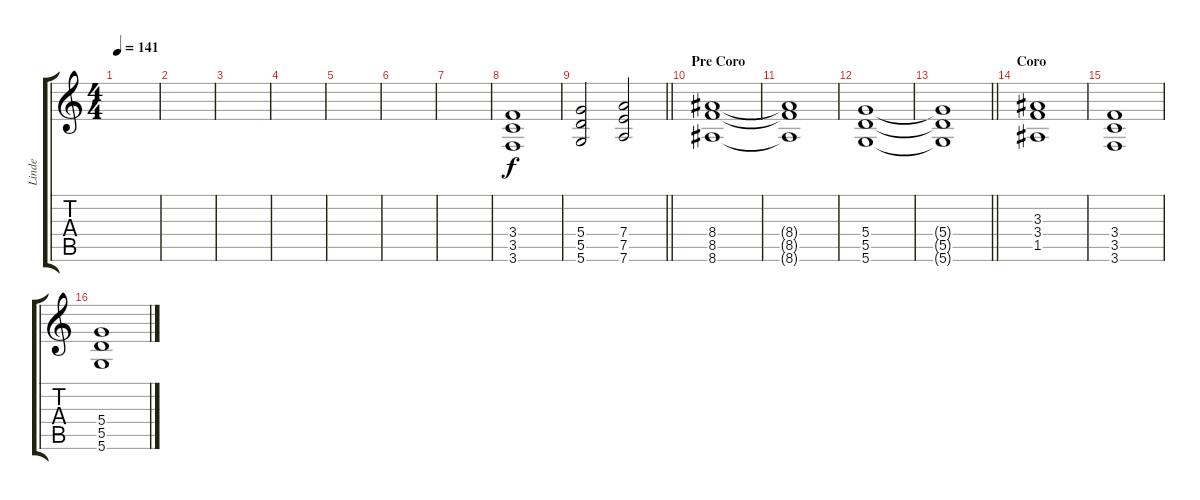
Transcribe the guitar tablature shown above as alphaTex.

\track ("Linde" "Linde") {instrument distortionguitar}
\staff {score tabs}
\tuning (E4 B3 G3 D3 A2 D2) {hide}
\ts (4 4)
\tempo 141
\clef g2
\ks c
|
|
|
|
|
|
|
(3.4 3.5 3.6).1 |
\barLineRight lightlight
(5.4 5.5 5.6).2 (7.4 7.5 7.6).2 |
\section ("" "Pre Coro")
(8.4 8.5 8.6).1 |
(8.4{t} 8.5{t} 8.6{t}).1 |
(5.4 5.5 5.6).1 |
\barLineRight lightlight
(5.4{t} 5.5{t} 5.6{t}).1 |
\section ("" "Coro")
(3.3 3.4 1.5).1 |
(3.4 3.5 3.6).1 |
(5.4 5.5 5.6).1
